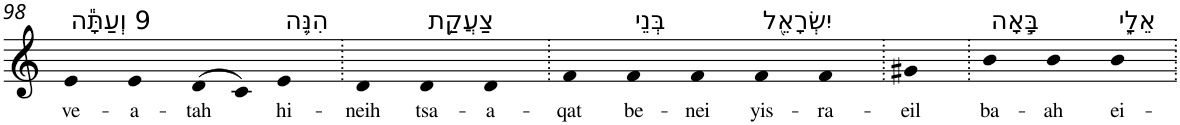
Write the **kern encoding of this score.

**kern	**text
*part1	*part1
*staff1	*staff1
*I"Piano	*
*I'Pno	*
!!LO:PB:g=z
*clefG2	*
*k[]	*
=98	=98
!LO:TX:a:t=9 וְעַתָּ֕ה	!
!	!LO:LY:b
4e	ve-
!	!LO:LY:b
4e	-a-
!	!LO:LY:b
(>8d	-tah
8c)	.
!LO:TX:a:t=הִנֵּ֛ה	!
!	!LO:LY:b
4e	hi-
=99.	=99.
!	!LO:LY:b
4d	-neih
!LO:TX:a:t=צַעֲקַ֥ת	!
!	!LO:LY:b
4d	tsa-
!	!LO:LY:b
4d	-a-
=100.	=100.
!	!LO:LY:b
4f	-qat
!LO:TX:a:t=בְּנֵי	!
!	!LO:LY:b
4f	be-
!	!LO:LY:b
4f	-nei
!LO:TX:a:t=יִשְׂרָאֵ֖ל	!
!	!LO:LY:b
4f	yis-
!	!LO:LY:b
4f	-ra-
=101.	=101.
!	!LO:LY:b
4g#X	-eil
=102.	=102.
!LO:TX:a:t=בָּ֣אָה	!
!	!LO:LY:b
4b	ba-
!	!LO:LY:b
4b	-ah
!LO:TX:a:t=אֵלָ֑י	!
!	!LO:LY:b
4b	ei-
=.	=.
*-	*-
